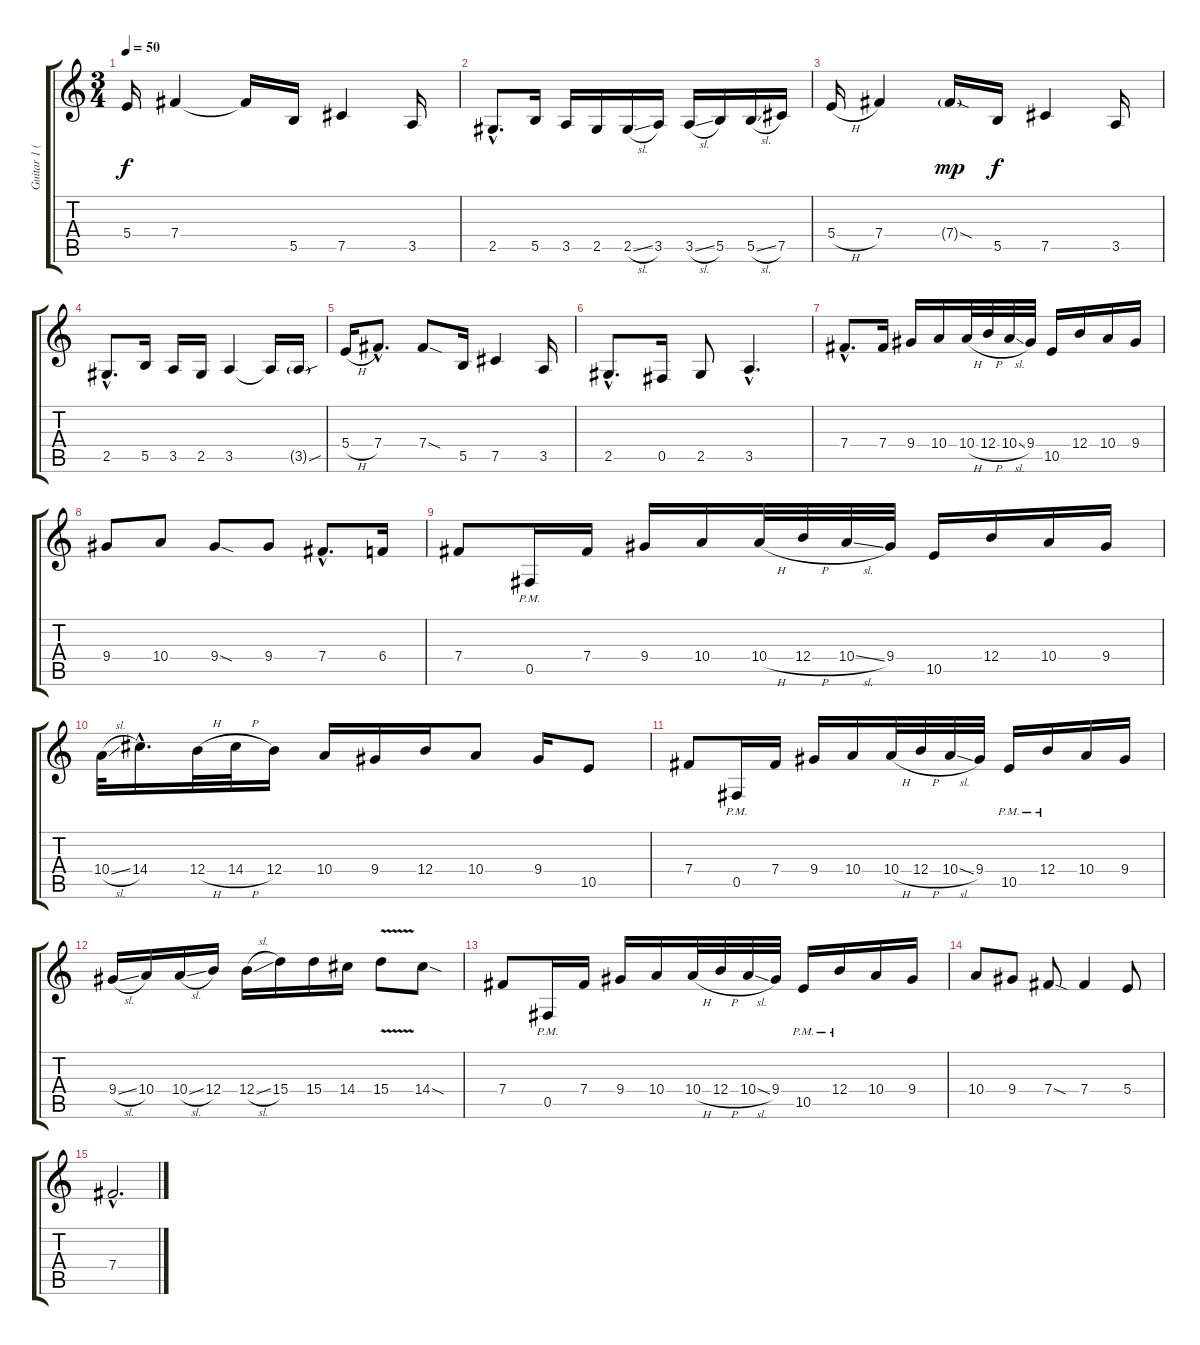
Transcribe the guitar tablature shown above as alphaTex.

\track ("Guitar 1 (Distortion)" "Guitar 1 (") {instrument distortionguitar}
\staff {score tabs}
\tuning (Db4 Ab3 E3 B2 Gb2 Db2) {hide}
\ts (3 4)
\tempo 50
\clef g2
\ks c
5.4.16{dy f} 7.4.4 7.4{t}.16 5.5.16 7.5.4 3.5.16 |
2.5{hac}.8{d} 5.5.16 3.5.16 2.5.16 2.5{sl}.16 3.5.16 3.5{sl}.16 5.5.16 5.5{sl}.16 7.5.16 |
5.4{h}.16 7.4.4 7.4{sod g}.16{dy mp} 5.5.16{dy f} 7.5.4 3.5.16 |
2.5{hac}.8{d} 5.5.16 3.5.16 2.5.16 3.5.4 3.5{t}.16 3.5{sou g}.16 |
5.4{h}.16 7.4{hac}.8{d} 7.4{sod}.8 5.5.16 7.5.4 3.5.16 |
2.5{hac}.8{d} 0.5.16 2.5.8 3.5{hac}.4{d} |
7.4{hac}.8{d} 7.4.16 9.4.16 10.4.16 10.4{h}.32 12.4{h}.32 10.4{sl}.32 9.4.32 10.5.16 12.4.16 10.4.16 9.4.16 |
9.4.8 10.4.8 9.4{sod}.8 9.4.8 7.4{hac}.8{d} 6.4.16 |
7.4.8 0.5{pm}.16 7.4.16 9.4.16 10.4.16 10.4{h}.32 12.4{h}.32 10.4{sl}.32 9.4.32 10.5.16 12.4.16 10.4.16 9.4.16 |
10.4{sl}.32 14.4{hac}.16{d} 12.4{h}.32 14.4{h}.32 12.4.16 10.4.16 9.4.16 12.4.16 10.4.8 9.4.16 10.5.8 |
7.4.8 0.5{pm}.16 7.4.16 9.4.16 10.4.16 10.4{h}.32 12.4{h}.32 10.4{sl}.32 9.4.32 10.5{pm}.16 12.4{pm}.16 10.4.16 9.4.16 |
9.4{sl}.16 10.4.16 10.4{sl}.16 12.4.16 12.4{sl}.16 15.4.16 15.4.16 14.4.16 15.4{v}.8 14.4{sod}.8 |
7.4.8 0.5{pm}.16 7.4.16 9.4.16 10.4.16 10.4{h}.32 12.4{h}.32 10.4{sl}.32 9.4.32 10.5{pm}.16 12.4{pm}.16 10.4.16 9.4.16 |
10.4.8 9.4.8 7.4{sod}.8 7.4.4 5.4.8 |
7.4{hac}.2{d}
